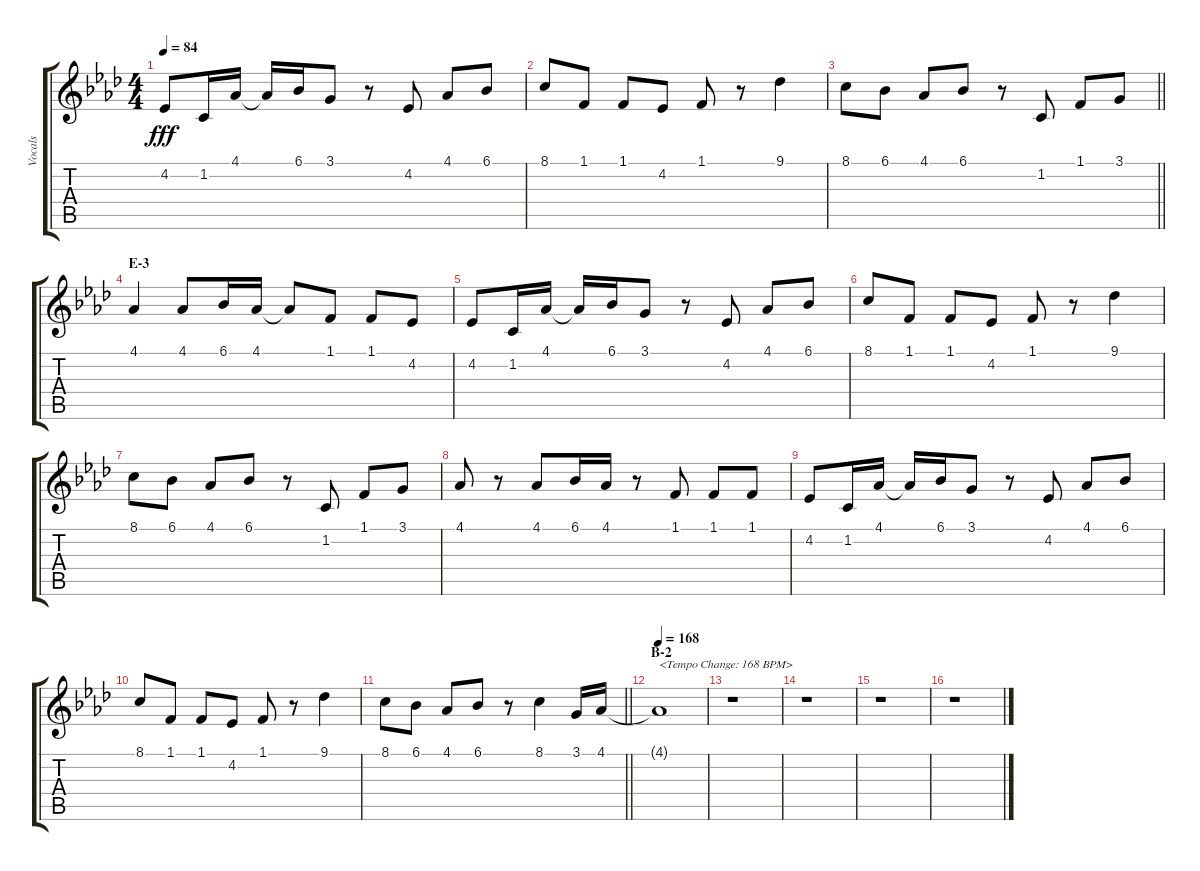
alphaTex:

\track ("Vocals" "Vocals") {instrument voiceoohs}
\staff {score tabs}
\tuning (E4 B3 G3 D3 A2 E2) {hide}
\ts (4 4)
\tempo 84
\clef g2
\ks ab
4.2.8{dy fff} 1.2.16 4.1.16 4.1{t}.16 6.1.16 3.1.8 r.8 4.2.8 4.1.8 6.1.8 |
8.1.8 1.1.8 1.1.8 4.2.8 1.1.8 r.8 9.1.4 |
\barLineRight lightlight
8.1.8 6.1.8 4.1.8 6.1.8 r.8 1.2.8 1.1.8 3.1.8 |
\section ("" "E-3")
4.1.4 4.1.8 6.1.16 4.1.16 4.1{t}.8 1.1.8 1.1.8 4.2.8 |
4.2.8 1.2.16 4.1.16 4.1{t}.16 6.1.16 3.1.8 r.8 4.2.8 4.1.8 6.1.8 |
8.1.8 1.1.8 1.1.8 4.2.8 1.1.8 r.8 9.1.4 |
8.1.8 6.1.8 4.1.8 6.1.8 r.8 1.2.8 1.1.8 3.1.8 |
4.1.8 r.8 4.1.8 6.1.16 4.1.16 r.8 1.1.8 1.1.8 1.1.8 |
4.2.8 1.2.16 4.1.16 4.1{t}.16 6.1.16 3.1.8 r.8 4.2.8 4.1.8 6.1.8 |
8.1.8 1.1.8 1.1.8 4.2.8 1.1.8 r.8 9.1.4 |
\barLineRight lightlight
8.1.8 6.1.8 4.1.8 6.1.8 r.8 8.1.4 3.1.16 4.1.16 |
\section ("" "B-2")
\tempo 168
4.1{t}.1{txt "<Tempo Change: 168 BPM>"} |
r.1 |
r.1 |
r.1 |
r.1
